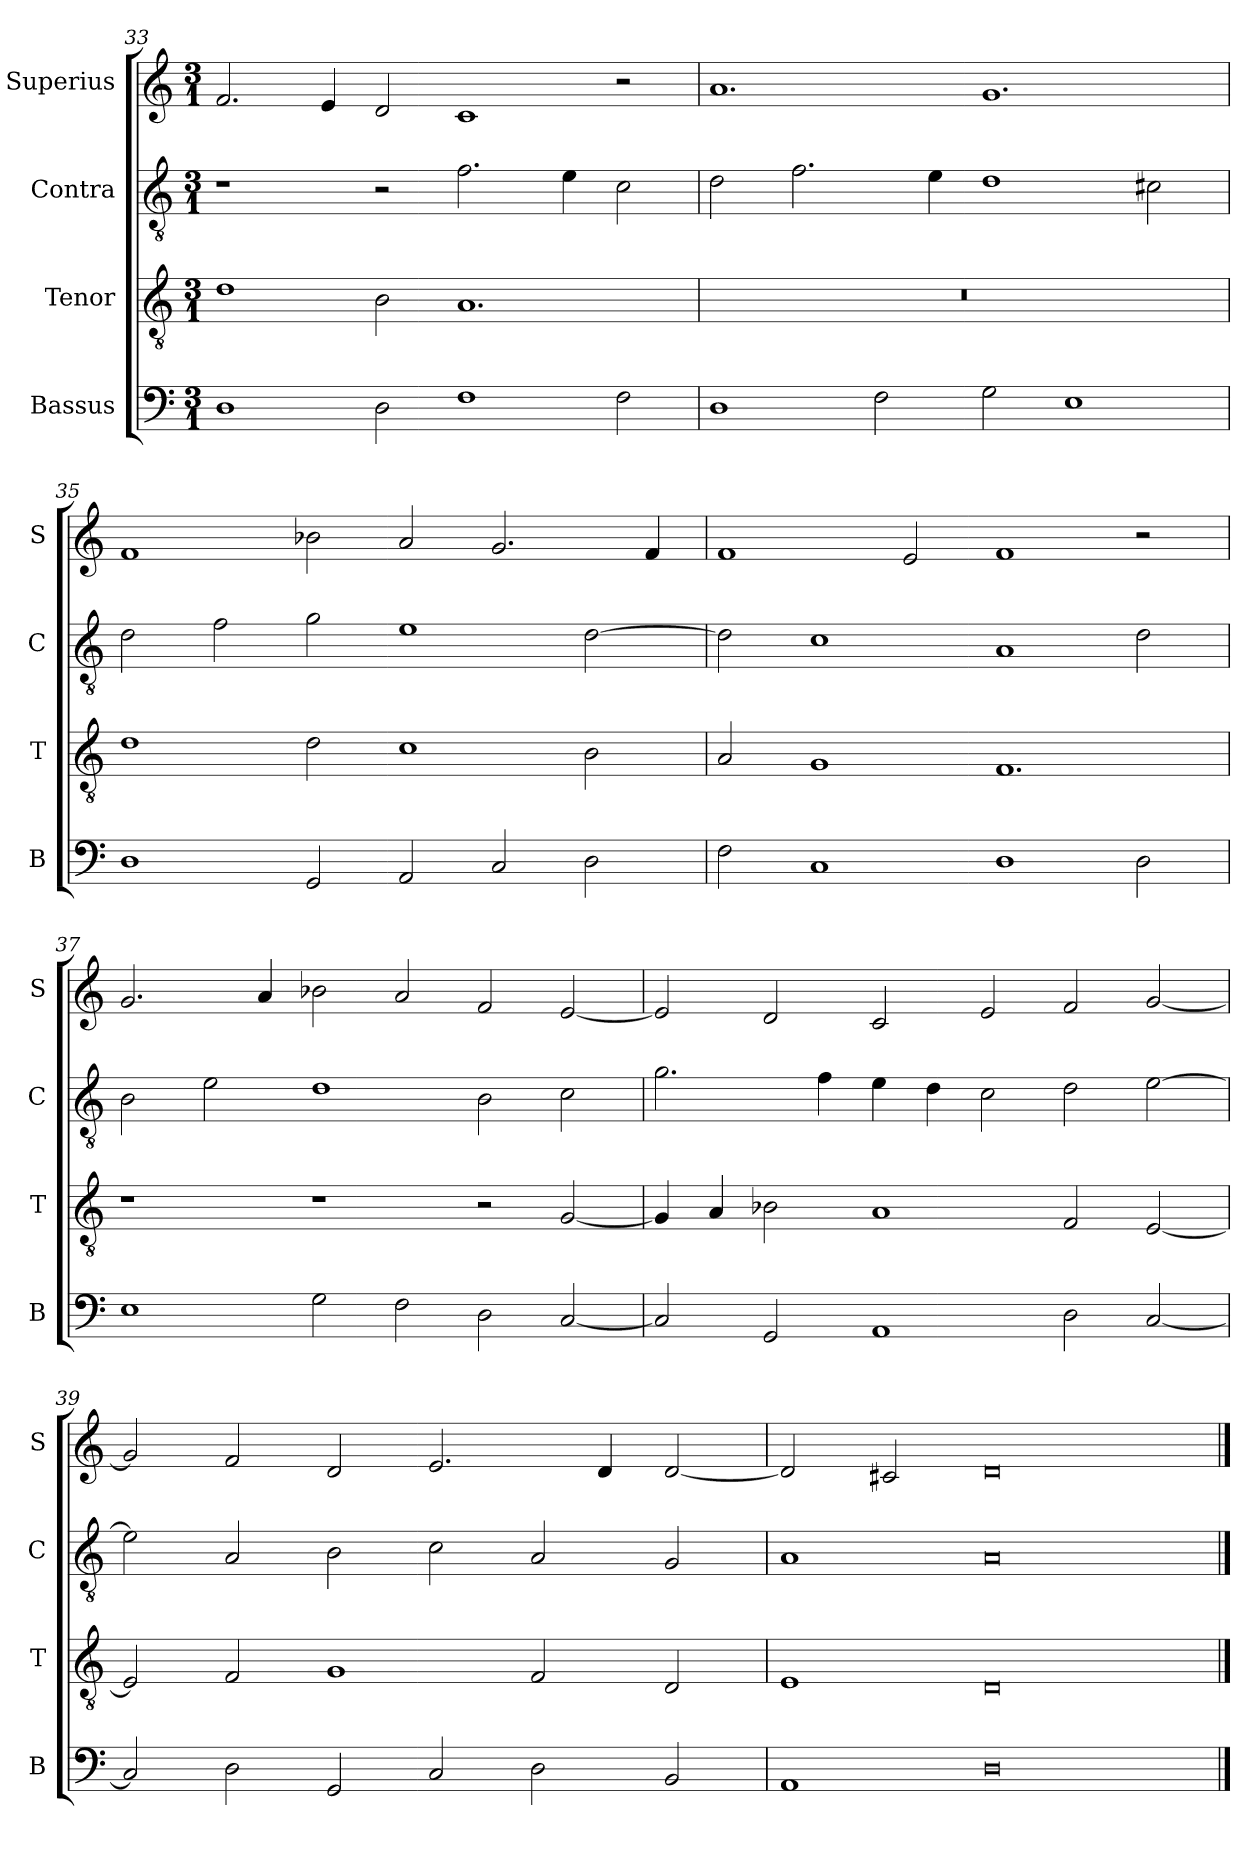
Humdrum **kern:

**kern	**kern	**kern	**kern
*part4	*part3	*part2	*part1
*staff4	*staff3	*staff2	*staff1
*I"Bassus	*I"Tenor	*I"Contra	*I"Superius
*I'B	*I'T	*I'C	*I'S
*clefF4	*clefGv2	*clefGv2	*clefG2
*k[]	*k[]	*k[]	*k[]
*M3/1	*M3/1	*M3/1	*M3/1
=33	=33	=33	=33
1D	1d	1r	2.f/
.	.	.	4e/
2D\	2B\	2r	2d/
1F	1.A	2.f\	1c
.	.	4e\	.
2F\	.	2c\	2r
=34	=34	=34	=34
1D	0.r	2d\	1.a
.	.	2.f\	.
2F\	.	.	.
.	.	4e\	.
2G\	.	1d	1.g
1E	.	.	.
.	.	2c#X\	.
=35	=35	=35	=35
1D	1d	2d\	1f
.	.	2f\	.
2GG/	2d\	2g\	2b-X\
2AA/	1c	1e	2a/
2C/	.	.	2.g/
2D\	2B\	[2d\	.
.	.	.	4f/
=36	=36	=36	=36
2F\	2A/	2d\]	1f
1C	1G	1c	.
.	.	.	2e/
1D	1.F	1A	1f
2D\	.	2d\	2r
=37	=37	=37	=37
1E	1r	2B\	2.g/
.	.	2e\	.
.	.	.	4a/
2G\	1r	1d	2b-X\
2F\	.	.	2a/
2D\	2r	2B\	2f/
[2C/	[2G/	2c\	[2e/
=38	=38	=38	=38
2C/]	4G/]	2.g\	2e/]
.	4A/	.	.
2GG/	2B-X\	.	2d/
.	.	4f\	.
1AA	1A	4e\	2c/
.	.	4d\	.
.	.	2c\	2e/
2D\	2F/	2d\	2f/
[2C/	[2E/	[2e\	[2g/
=39	=39	=39	=39
2C/]	2E/]	2e\]	2g/]
2D\	2F/	2A/	2f/
2GG/	1G	2B\	2d/
2C/	.	2c\	2.e/
2D\	2F/	2A/	.
.	.	.	4d/
2BB/	2D/	2G/	[2d/
=40	=40	=40	=40
1AA	1E	1A	2d/]
.	.	.	2c#X/
0D	0D	0A	0d
==	==	==	==
*-	*-	*-	*-
